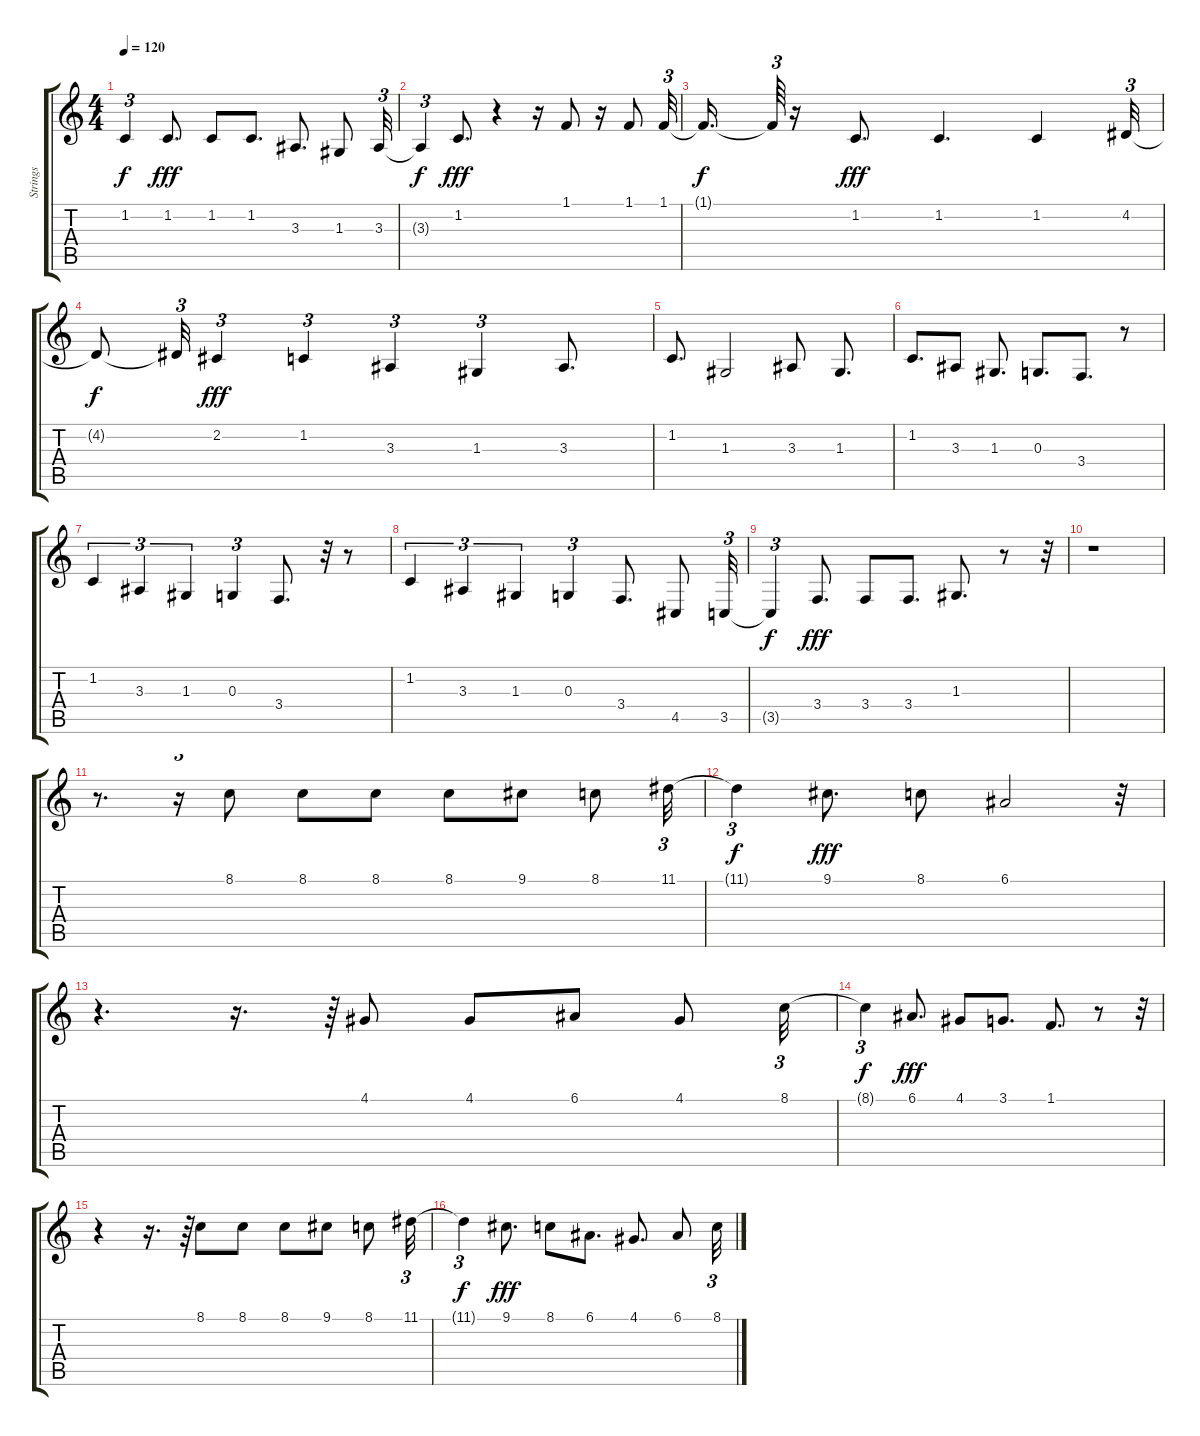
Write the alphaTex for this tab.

\track ("Strings" "Strings") {instrument violin}
\staff {score tabs}
\tuning (E4 B3 G3 D3 A2 E2) {hide}
\ts (4 4)
\tempo 120
\clef g2
\ks c
1.2{t}.4{tu (3 2) dy f} 1.2.8{d dy fff} 1.2.8 1.2.8{d} 3.3.8{d} 1.3.8 3.3.32{tu (3 2)} |
3.3{t}.4{tu (3 2) dy f} 1.2.8{d dy fff} r.4 r.16 1.1.8 r.16 1.1.8 1.1.32{tu (3 2)} |
1.1{t}.16{d dy f} 1.1{t}.64{tu (3 2)} r.16 1.2.8{d dy fff} 1.2.4{d} 1.2.4 4.2.32{tu (3 2)} |
4.2{t}.8{dy f} 4.2{t}.32{tu (3 2)} 2.2.4{tu (3 2) dy fff} 1.2.4{tu (3 2)} 3.3.4{tu (3 2)} 1.3.4{tu (3 2)} 3.3.8{d} |
1.2.8{d} 1.3.2 3.3.8 1.3.8{d} |
1.2.8{d} 3.3.8 1.3.8{d} 0.3.8{d} 3.4.8{d} r.8 |
1.2.4{tu (3 2)} 3.3.4{tu (3 2)} 1.3.4{tu (3 2)} 0.3.4{tu (3 2)} 3.4.8{d} r.32{tu (3 2)} r.8 |
1.2.4{tu (3 2)} 3.3.4{tu (3 2)} 1.3.4{tu (3 2)} 0.3.4{tu (3 2)} 3.4.8{d} 4.5.8 3.5.32{tu (3 2)} |
3.5{t}.4{tu (3 2) dy f} 3.4.8{d dy fff} 3.4.8 3.4.8{d} 1.3.8{d} r.8 r.32{tu (3 2)} |
r.1 |
r.8{d} r.16{tu (3 2)} 8.1.8 8.1.8 8.1.8 8.1.8 9.1.8 8.1.8 11.1.32{tu (3 2)} |
11.1{t}.4{tu (3 2) dy f} 9.1.8{d dy fff} 8.1.8 6.1.2 r.32{tu (3 2)} |
r.4{d} r.16{d} r.64{tu (3 2)} 4.1.8 4.1.8 6.1.8 4.1.8 8.1.32{tu (3 2)} |
8.1{t}.4{tu (3 2) dy f} 6.1.8{d dy fff} 4.1.8 3.1.8{d} 1.1.8{d} r.8 r.32{tu (3 2)} |
r.4 r.16{d} r.64{tu (3 2)} 8.1.8 8.1.8 8.1.8 9.1.8 8.1.8 11.1.32{tu (3 2)} |
11.1{t}.4{tu (3 2) dy f} 9.1.8{d dy fff} 8.1.8 6.1.8{d} 4.1.8{d} 6.1.8 8.1.32{tu (3 2)}
